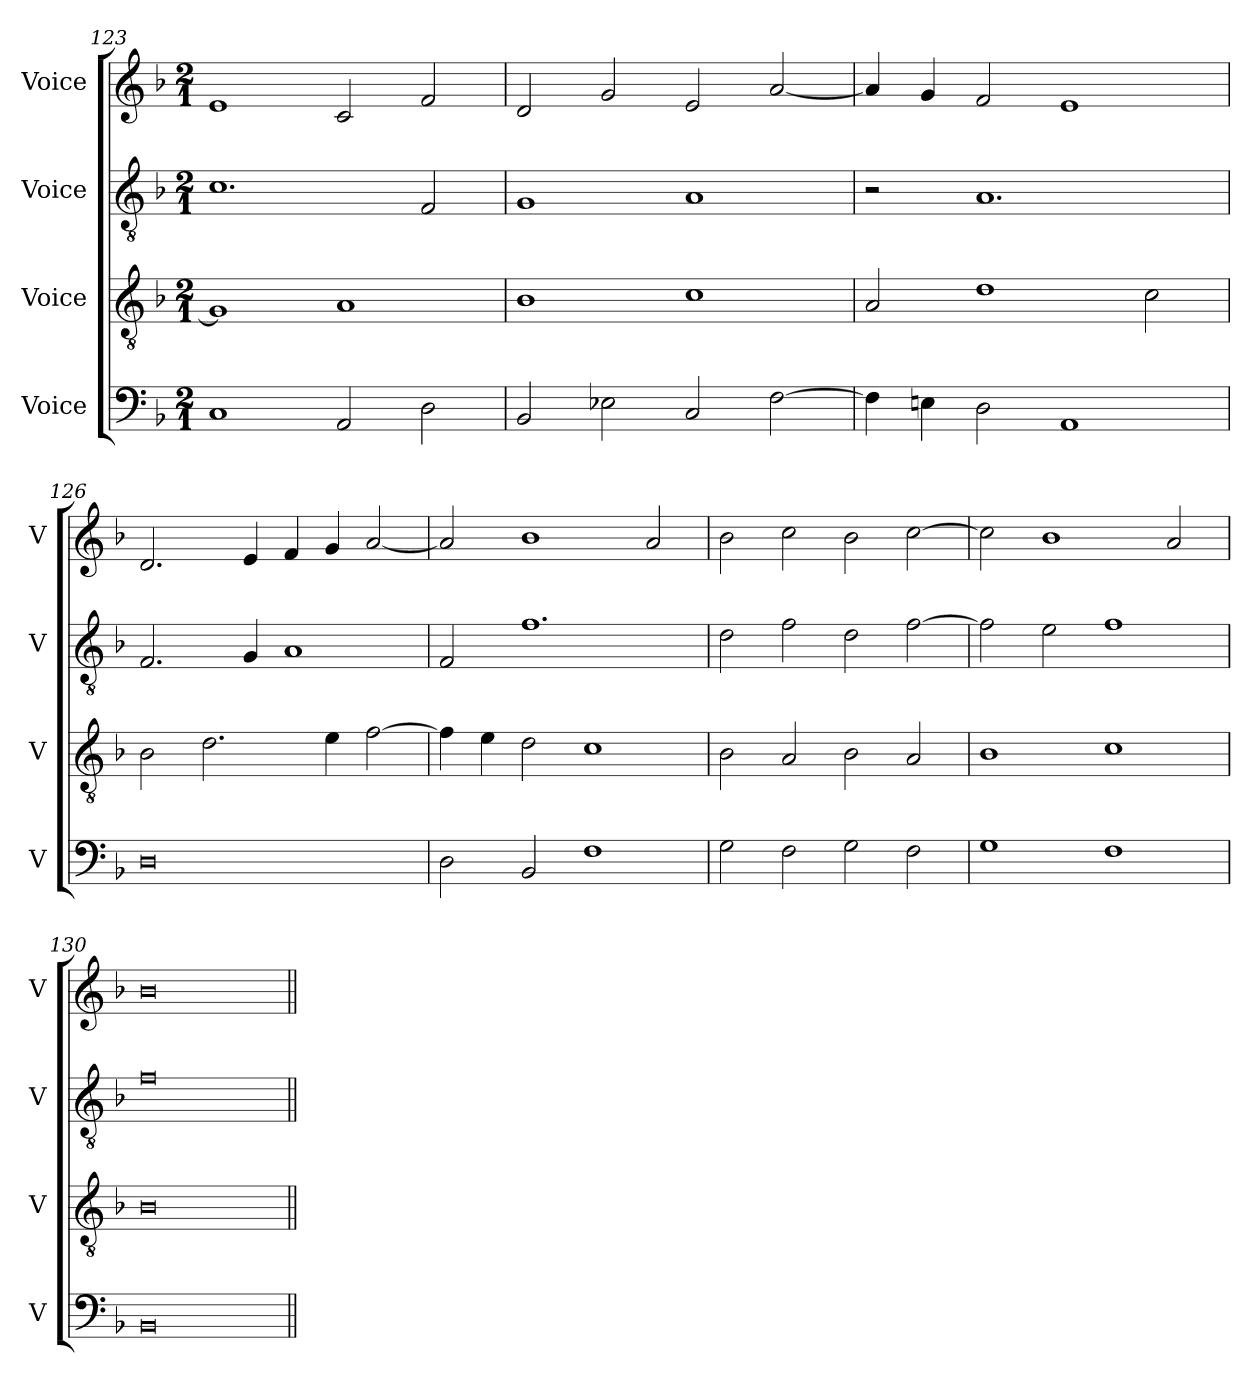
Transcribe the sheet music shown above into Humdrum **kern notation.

**kern	**kern	**kern	**kern
*part4	*part3	*part2	*part1
*staff4	*staff3	*staff2	*staff1
*I"Voice	*I"Voice	*I"Voice	*I"Voice
*I'V	*I'V	*I'V	*I'V
*clefF4	*clefGv2	*clefGv2	*clefG2
*k[b-]	*k[b-]	*k[b-]	*k[b-]
*M2/1	*M2/1	*M2/1	*M2/1
=123	=123	=123	=123
1C	1G]	1.c	1e
2AA/	1A	.	2c/
2D\	.	2F/	2f/
=124	=124	=124	=124
2BB-/	1B-	1G	2d/
2E-X\	.	.	2g/
2C/	1c	1A	2e/
[2F\	.	.	[2a/
=125	=125	=125	=125
4F\]	2A/	2r	4a/]
4En\	.	.	4g/
2D\	1d	1.A	2f/
1AA	.	.	1e
.	2c\	.	.
!!LO:LB:g=z
=126	=126	=126	=126
0D	2B-\	2.F/	2.d/
.	2.d\	.	.
.	.	4G/	4e/
.	.	1A	4f/
.	4e\	.	4g/
.	[2f\	.	[2a/
=127	=127	=127	=127
2D\	4f\]	2F/	2a/]
.	4e\	.	.
2BB-/	2d\	1.f	1b-
1F	1c	.	.
.	.	.	2a/
=128	=128	=128	=128
2G\	2B-\	2d\	2b-\
2F\	2A/	2f\	2cc\
2G\	2B-\	2d\	2b-\
2F\	2A/	[2f\	[2cc\
=129	=129	=129	=129
1G	1B-	2f\]	2cc\]
.	.	2e\	1b-
1F	1c	1f	.
.	.	.	2a/
!!LO:LB:g=z
=130	=130	=130	=130
0BB-	0B-	0f	0b-
=||	=||	=||	=||
*-	*-	*-	*-
